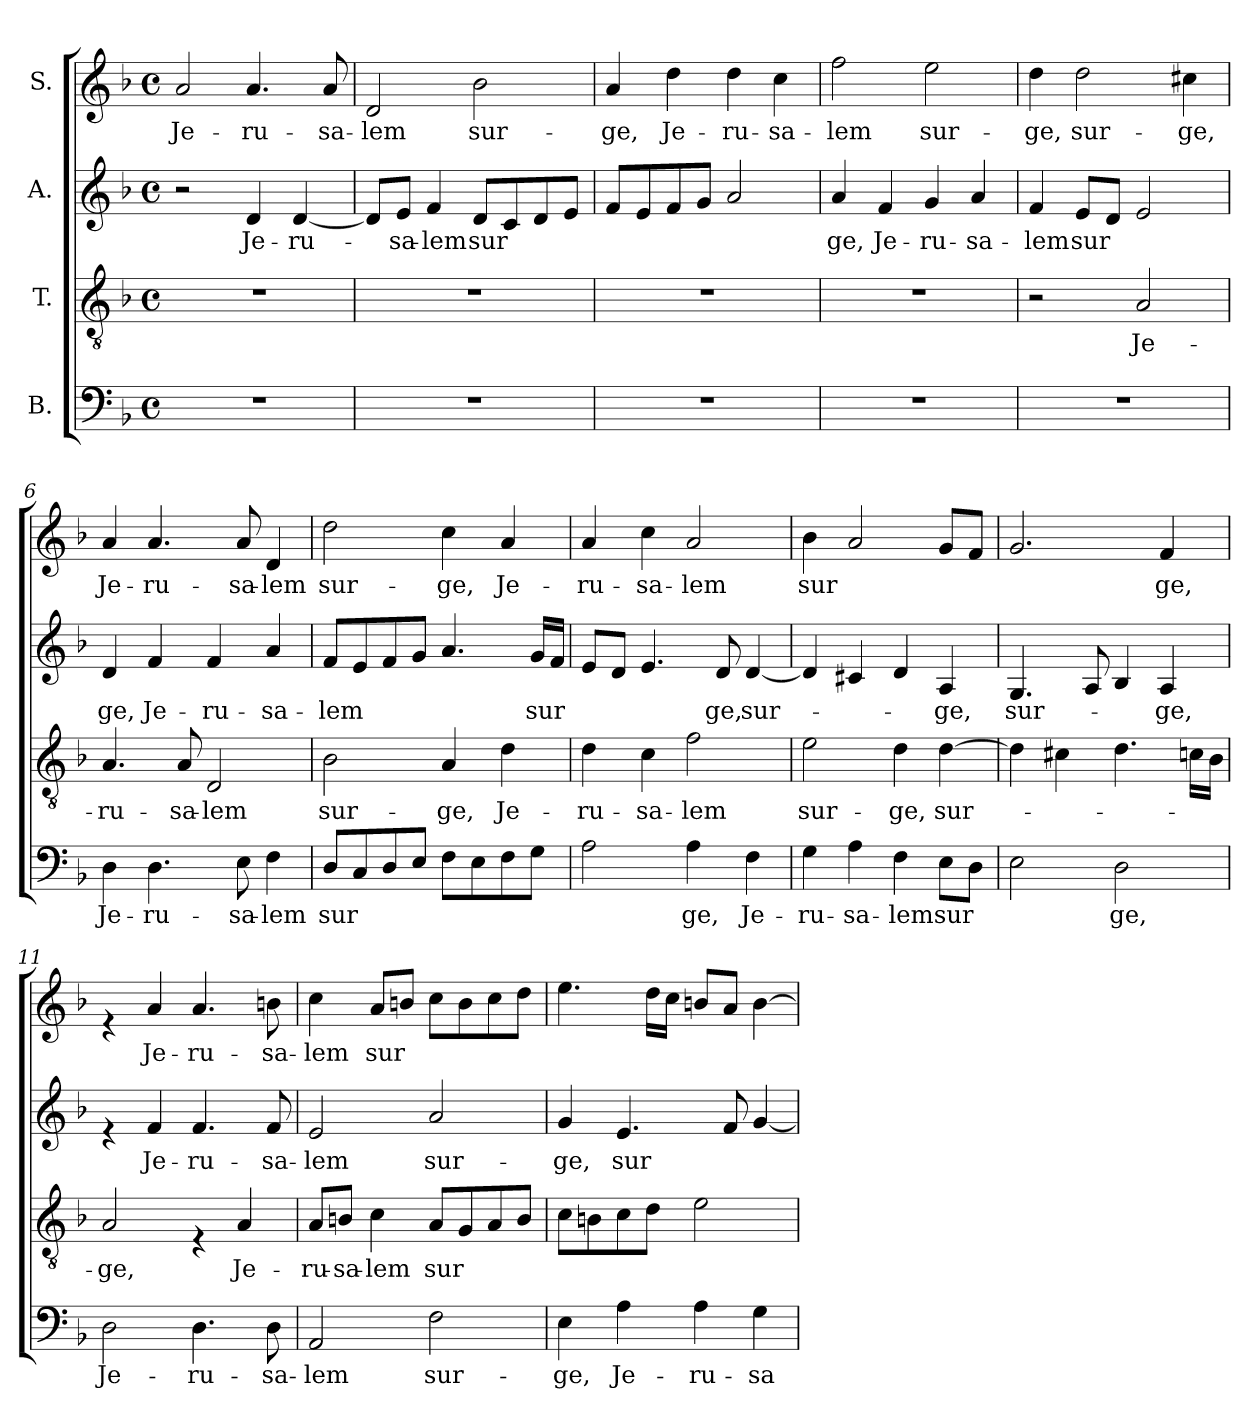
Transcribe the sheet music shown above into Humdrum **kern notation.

**kern	**text	**kern	**text	**kern	**text	**kern	**text
*part4	*part4	*part3	*part3	*part2	*part2	*part1	*part1
*staff4	*staff4	*staff3	*staff3	*staff2	*staff2	*staff1	*staff1
*I"B.	*	*I"T.	*	*I"A.	*	*I"S.	*
*clefF4	*	*clefGv2	*	*clefG2	*	*clefG2	*
*k[b-]	*	*k[b-]	*	*k[b-]	*	*k[b-]	*
*F:	*	*F:	*	*F:	*	*F:	*
*M4/4	*	*M4/4	*	*M4/4	*	*M4/4	*
*met(c)	*	*met(c)	*	*met(c)	*	*met(c)	*
=1	=1	=1	=1	=1	=1	=1	=1
!	!	!	!	!	!	!	!LO:LY:b
1r	.	1r	.	2r	.	2a/	Je-
!	!	!	!	!	!LO:LY:b	!	!LO:LY:b
.	.	.	.	4d/	Je-	4.a/	-ru-
!	!	!	!	!	!LO:LY:b	!	!
.	.	.	.	[<4d/	-ru-	.	.
!	!	!	!	!	!	!	!LO:LY:b
.	.	.	.	.	.	8a/	-sa-
=2	=2	=2	=2	=2	=2	=2	=2
!	!	!	!	!	!	!	!LO:LY:b
1r	.	1r	.	8d/L]	.	2d/	-lem
!	!	!	!	!	!LO:LY:b	!	!
.	.	.	.	8e/J	-sa-	.	.
!	!	!	!	!	!LO:LY:b	!	!
.	.	.	.	4f/	-lem	.	.
!	!	!	!	!	!LO:LY:b	!	!LO:LY:b
.	.	.	.	8d/L	sur	2b-\	sur-
.	.	.	.	8c/	.	.	.
.	.	.	.	8d/	.	.	.
.	.	.	.	8e/J	.	.	.
=3	=3	=3	=3	=3	=3	=3	=3
!	!	!	!	!	!	!	!LO:LY:b
1r	.	1r	.	8f/L	.	4a/	-ge,
.	.	.	.	8e/	.	.	.
!	!	!	!	!	!	!	!LO:LY:b
.	.	.	.	8f/	.	4dd\	Je-
.	.	.	.	8g/J	.	.	.
!	!	!	!	!	!	!	!LO:LY:b
.	.	.	.	2a/	.	4dd\	-ru-
!	!	!	!	!	!	!	!LO:LY:b
.	.	.	.	.	.	4cc\	-sa-
=4	=4	=4	=4	=4	=4	=4	=4
!	!	!	!	!	!LO:LY:b	!	!LO:LY:b
1r	.	1r	.	4a/	ge,	2ff\	-lem
!	!	!	!	!	!LO:LY:b	!	!
.	.	.	.	4f/	Je-	.	.
!	!	!	!	!	!LO:LY:b	!	!LO:LY:b
.	.	.	.	4g/	-ru-	2ee\	sur-
!	!	!	!	!	!LO:LY:b	!	!
.	.	.	.	4a/	-sa-	.	.
=5	=5	=5	=5	=5	=5	=5	=5
!	!	!	!	!	!LO:LY:b	!	!LO:LY:b
1r	.	2r	.	4f/	-lem	4dd\	-ge,
!	!	!	!	!	!LO:LY:b	!	!LO:LY:b
.	.	.	.	8e/L	sur	2dd\	sur-
.	.	.	.	8d/J	.	.	.
!	!	!	!LO:LY:b	!	!	!	!
.	.	2A/	Je-	2e/	.	.	.
!	!	!	!	!	!	!	!LO:LY:b
.	.	.	.	.	.	4cc#X\	-ge,
!!LO:LB:g=z
=6	=6	=6	=6	=6	=6	=6	=6
!	!LO:LY:b	!	!LO:LY:b	!	!LO:LY:b	!	!LO:LY:b
4D\	Je-	4.A/	-ru-	4d/	ge,	4a/	Je-
!	!LO:LY:b	!	!	!	!LO:LY:b	!	!LO:LY:b
4.D\	-ru-	.	.	4f/	Je-	4.a/	-ru-
!	!	!	!LO:LY:b	!	!	!	!
.	.	8A/	-sa-	.	.	.	.
!	!	!	!LO:LY:b	!	!LO:LY:b	!	!
.	.	2D/	-lem	4f/	-ru-	.	.
!	!LO:LY:b	!	!	!	!	!	!LO:LY:b
8E\	-sa-	.	.	.	.	8a/	-sa-
!	!LO:LY:b	!	!	!	!LO:LY:b	!	!LO:LY:b
4F\	-lem	.	.	4a/	-sa-	4d/	-lem
!!LO:LB:g=z
=7	=7	=7	=7	=7	=7	=7	=7
!	!LO:LY:b	!	!LO:LY:b	!	!LO:LY:b	!	!LO:LY:b
8D/L	sur	2B-\	sur-	8f/L	-lem	2dd\	sur-
8C/	.	.	.	8e/	.	.	.
8D/	.	.	.	8f/	.	.	.
8E/J	.	.	.	8g/J	.	.	.
!	!	!	!LO:LY:b	!	!	!	!LO:LY:b
8F\L	.	4A/	-ge,	4.a/	.	4cc\	-ge,
8E\	.	.	.	.	.	.	.
!	!	!	!LO:LY:b	!	!	!	!LO:LY:b
8F\	.	4d\	Je-	.	.	4a/	Je-
!	!	!	!	!	!LO:LY:b	!	!
8G\J	.	.	.	16g/LL	sur	.	.
.	.	.	.	16f/JJ	.	.	.
=8	=8	=8	=8	=8	=8	=8	=8
!	!	!	!LO:LY:b	!	!	!	!LO:LY:b
2A\	.	4d\	-ru-	8e/L	.	4a/	-ru-
.	.	.	.	8d/J	.	.	.
!	!	!	!LO:LY:b	!	!	!	!LO:LY:b
.	.	4c\	-sa-	4.e/	.	4cc\	-sa-
!	!LO:LY:b	!	!LO:LY:b	!	!	!	!LO:LY:b
4A\	ge,	2f\	-lem	.	.	2a/	-lem
!	!	!	!	!	!LO:LY:b	!	!
.	.	.	.	8d/	ge,	.	.
!	!LO:LY:b	!	!	!	!LO:LY:b	!	!
4F\	Je-	.	.	[<4d/	sur-	.	.
=9	=9	=9	=9	=9	=9	=9	=9
!	!LO:LY:b	!	!LO:LY:b	!	!	!	!LO:LY:b
4G\	-ru-	2e\	sur-	4d/]	.	4b-\	sur
!	!LO:LY:b	!	!	!	!	!	!
4A\	-sa-	.	.	4c#X/	.	2a/	.
!	!LO:LY:b	!	!LO:LY:b	!	!	!	!
4F\	-lem	4d\	-ge,	4d/	.	.	.
!	!LO:LY:b	!	!LO:LY:b	!	!LO:LY:b	!	!
8E\L	sur	[>4d\	sur-	4A/	-ge,	8g/L	.
8D\J	.	.	.	.	.	8f/J	.
=10	=10	=10	=10	=10	=10	=10	=10
!	!	!	!	!	!LO:LY:b	!	!
2E\	.	4d\]	.	4.G/	sur-	2.g/	.
.	.	4c#X\	.	.	.	.	.
.	.	.	.	8A/	.	.	.
!	!LO:LY:b	!	!	!	!	!	!
2D\	ge,	4.d\	.	4B-/	.	.	.
!	!	!	!	!	!LO:LY:b	!	!LO:LY:b
.	.	.	.	4A/	-ge,	4f/	ge,
.	.	16cn\LL	.	.	.	.	.
.	.	16B-\JJ	.	.	.	.	.
=11	=11	=11	=11	=11	=11	=11	=11
!	!LO:LY:b	!	!LO:LY:b	!	!	!	!
2D\	Je-	2A/	-ge,	4re	.	4re	.
!	!	!	!	!	!LO:LY:b	!	!LO:LY:b
.	.	.	.	4f/	Je-	4a/	Je-
!	!LO:LY:b	!	!	!	!LO:LY:b	!	!LO:LY:b
4.D\	-ru-	4rE	.	4.f/	-ru-	4.a/	-ru-
!	!	!	!LO:LY:b	!	!	!	!
.	.	4A/	Je-	.	.	.	.
!	!LO:LY:b	!	!	!	!LO:LY:b	!	!LO:LY:b
8D\	-sa-	.	.	8f/	-sa-	8bn\	-sa-
!!LO:LB:g=z
=12	=12	=12	=12	=12	=12	=12	=12
!	!LO:LY:b	!	!LO:LY:b	!	!LO:LY:b	!	!LO:LY:b
2AA/	-lem	8A/L	-ru-	2e/	-lem	4cc\	-lem
!	!	!	!LO:LY:b	!	!	!	!
.	.	8Bn/J	-sa-	.	.	.	.
!	!	!	!LO:LY:b	!	!	!	!LO:LY:b
.	.	4c\	-lem	.	.	8a/L	sur
.	.	.	.	.	.	8bn/J	.
!	!LO:LY:b	!	!LO:LY:b	!	!LO:LY:b	!	!
2F\	sur-	8A/L	sur	2a/	sur-	8cc\L	.
.	.	8G/	.	.	.	8b\	.
.	.	8A/	.	.	.	8cc\	.
.	.	8B/J	.	.	.	8dd\J	.
!!LO:PB:g=z
=13	=13	=13	=13	=13	=13	=13	=13
!	!LO:LY:b	!	!	!	!LO:LY:b	!	!
4E\	-ge,	8c\L	.	4g/	-ge,	4.ee\	.
.	.	8Bn\	.	.	.	.	.
!	!LO:LY:b	!	!	!	!LO:LY:b	!	!
4A\	Je-	8c\	.	4.e/	sur	.	.
.	.	8d\J	.	.	.	16dd\LL	.
.	.	.	.	.	.	16cc\JJ	.
!	!LO:LY:b	!	!	!	!	!	!
4A\	-ru-	2e\	.	.	.	8bn/L	.
.	.	.	.	8f/	.	8a/J	.
!	!LO:LY:b	!	!	!	!	!	!
4G\	-sa-	.	.	[<4g/	.	[>4b\	.
=	=	=	=	=	=	=	=
*-	*-	*-	*-	*-	*-	*-	*-
